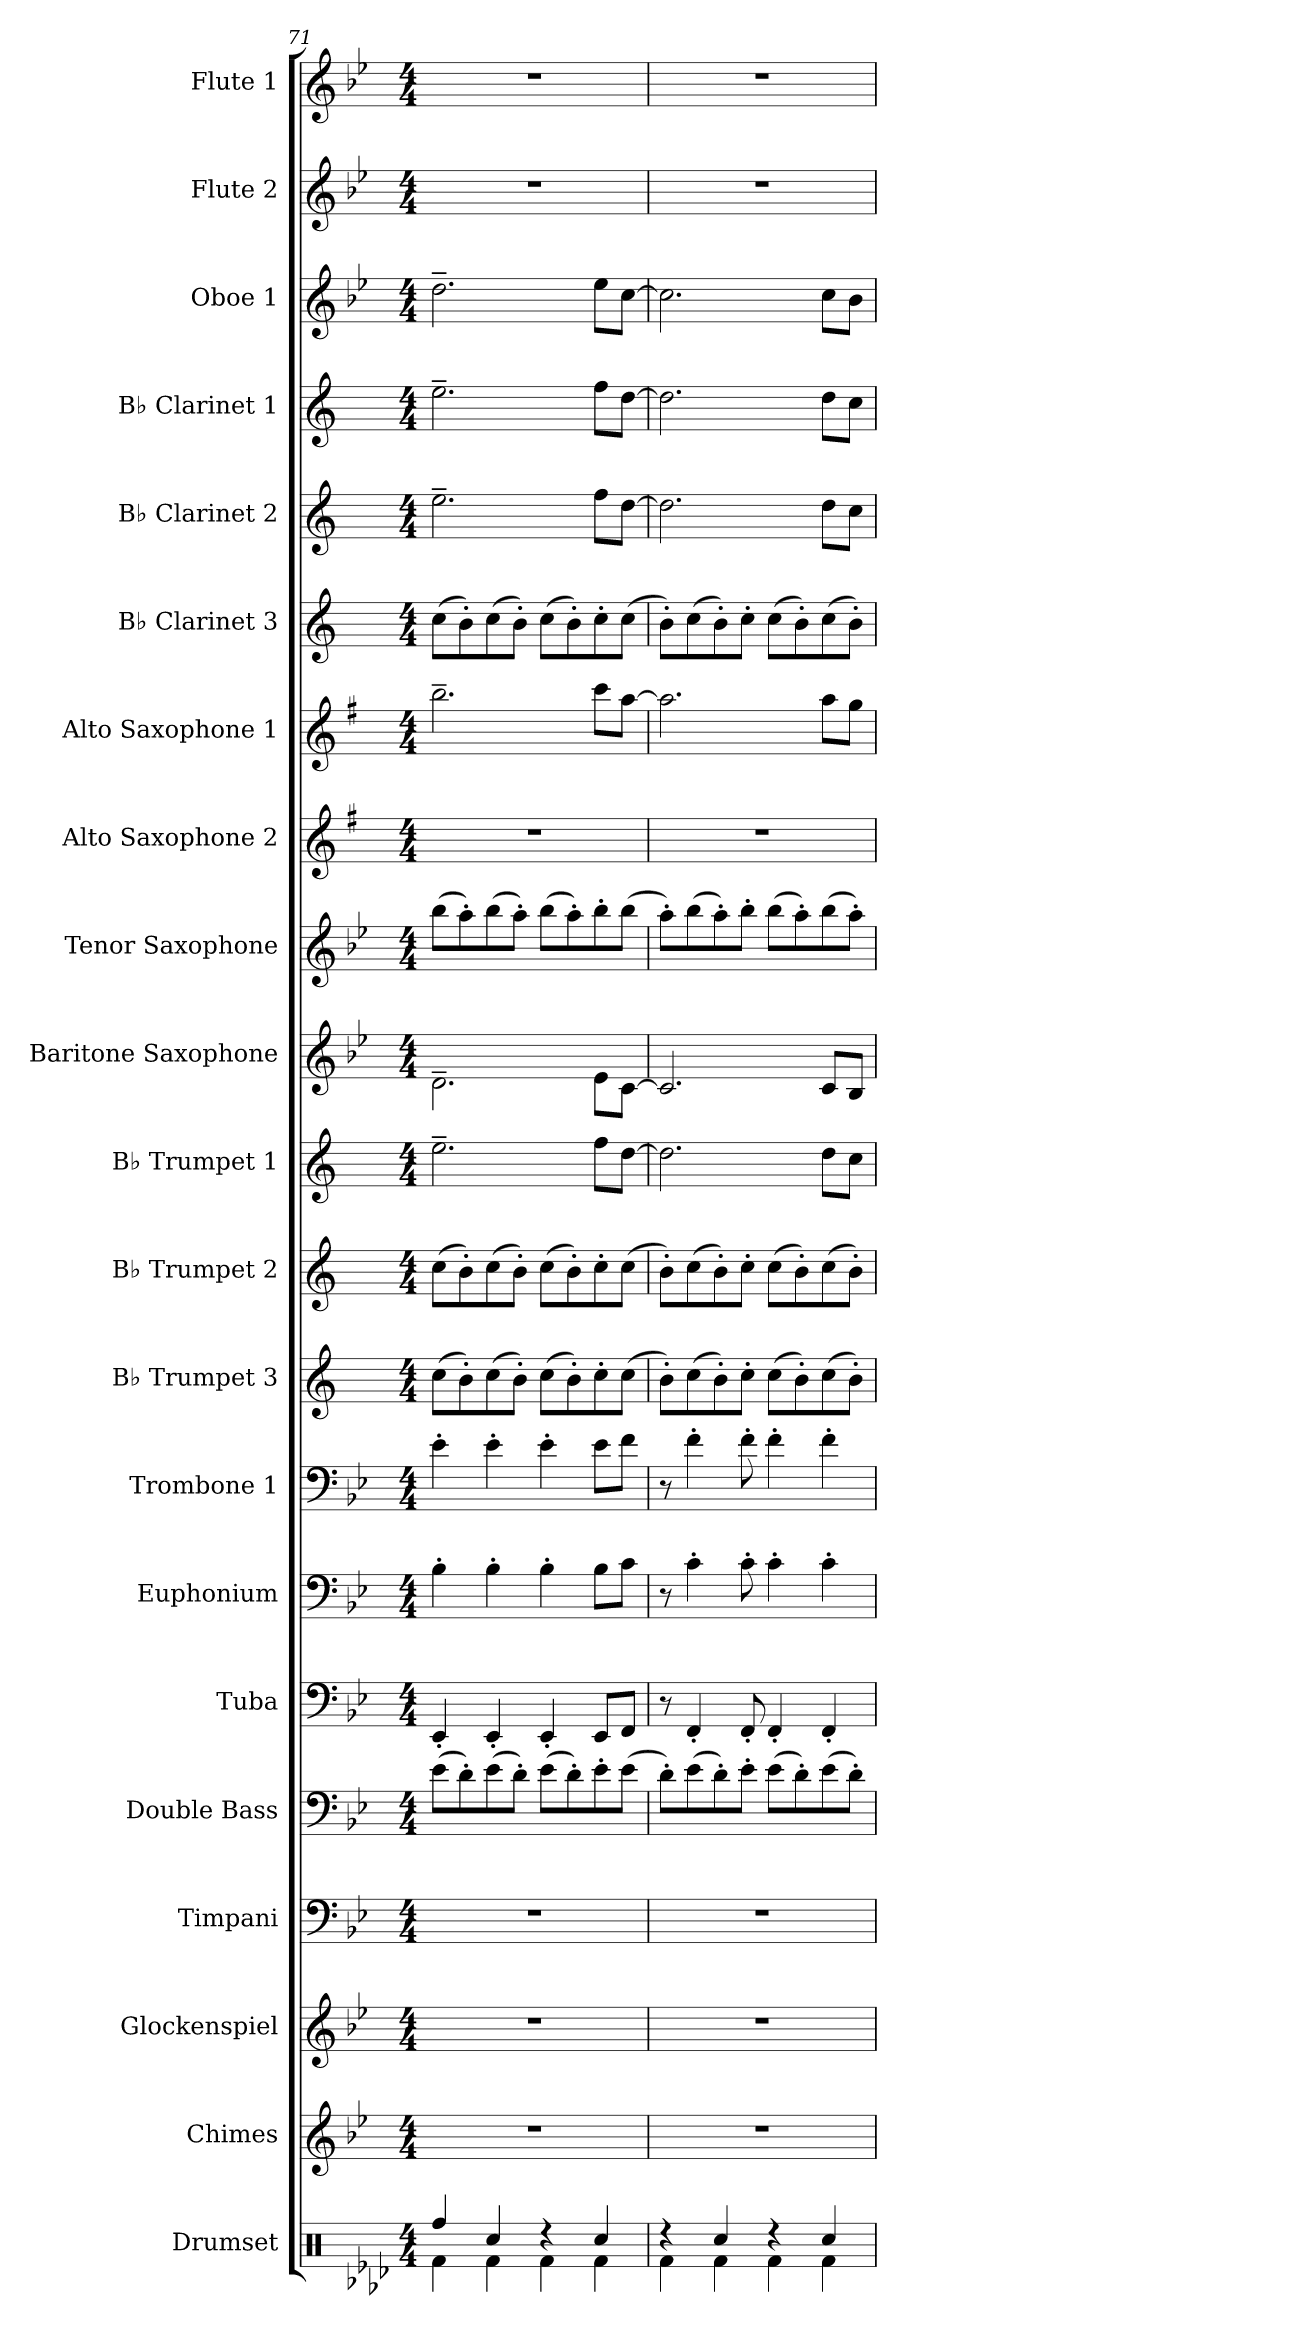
**kern	**kern	**kern	**kern	**kern	**kern	**kern	**kern	**kern	**kern	**kern	**kern	**kern	**kern	**kern	**kern	**kern	**kern	**kern	**kern	**kern
*part21	*part20	*part19	*part18	*part17	*part16	*part15	*part14	*part13	*part12	*part11	*part10	*part9	*part8	*part7	*part6	*part5	*part4	*part3	*part2	*part1
*staff21	*staff20	*staff19	*staff18	*staff17	*staff16	*staff15	*staff14	*staff13	*staff12	*staff11	*staff10	*staff9	*staff8	*staff7	*staff6	*staff5	*staff4	*staff3	*staff2	*staff1
*I"Drumset	*I"Chimes	*I"Glockenspiel	*I"Timpani	*I"Double Bass	*I"Tuba	*I"Euphonium	*I"Trombone 1	*I"B♭ Trumpet 3	*I"B♭ Trumpet 2	*I"B♭ Trumpet 1	*I"Baritone Saxophone	*I"Tenor Saxophone	*I"Alto Saxophone 2	*I"Alto Saxophone 1	*I"B♭ Clarinet 3	*I"B♭ Clarinet 2	*I"B♭ Clarinet 1	*I"Oboe 1	*I"Flute 2	*I"Flute 1
*I'D. Set	*I'Cme.	*I'Glk.	*I'Timp.	*I'Db.	*I'Tba.	*I'Euph.	*I'Tbn. 1	*I'B♭ Tpt. 3	*I'B♭ Tpt. 2	*I'B♭ Tpt. 1	*I'Bar. Sax.	*I'T. Sax.	*I'A. Sax. 2	*I'A. Sax. 1	*I'B♭ Cl. 3	*I'B♭ Cl. 2	*I'B♭ Cl. 1	*I'Ob. 1	*I'Fl. 2	*I'Fl. 1
!!LO:PB:g=z
*clefX	*clefG2	*clefG2	*clefF4	*clefF4	*clefF4	*clefF4	*clefF4	*clefG2	*clefG2	*clefG2	*clefG2	*clefG2	*clefG2	*clefG2	*clefG2	*clefG2	*clefG2	*clefG2	*clefG2	*clefG2
*	*	*ITrd-14c-24	*	*ITrd7c12	*	*	*	*ITrd1c2	*ITrd1c2	*ITrd1c2	*ITrd12c21	*ITrd8c14	*ITrd5c9	*ITrd5c9	*ITrd1c2	*ITrd1c2	*ITrd1c2	*	*	*
*k[b-e-a-d-]	*k[b-e-]	*k[b-e-]	*k[b-e-]	*k[b-e-]	*k[b-e-]	*k[b-e-]	*k[b-e-]	*k[b-e-]	*k[b-e-]	*k[b-e-]	*k[b-e-]	*k[b-e-]	*k[b-e-]	*k[b-e-]	*k[b-e-]	*k[b-e-]	*k[b-e-]	*k[b-e-]	*k[b-e-]	*k[b-e-]
*M4/4	*M4/4	*M4/4	*M4/4	*M4/4	*M4/4	*M4/4	*M4/4	*M4/4	*M4/4	*M4/4	*M4/4	*M4/4	*M4/4	*M4/4	*M4/4	*M4/4	*M4/4	*M4/4	*M4/4	*M4/4
=71	=71	=71	=71	=71	=71	=71	=71	=71	=71	=71	=71	=71	=71	=71	=71	=71	=71	=71	=71	=71
*^	*	*	*	*	*	*	*	*	*	*	*	*	*	*	*	*	*	*	*	*
4Rff/	4Rf\	1r	1r	1r	(>8E-\L	4EE-'/	4B-'\	4e-'\	(>8b-\L	(>8b-\L	2.dd~\	2.D~\	(>8b-\L	1r	2.dd~\	(>8b-\L	2.dd~\	2.dd~\	2.dd~\	1r	1r
.	.	.	.	.	8D'\)	.	.	.	8a'\)	8a'\)	.	.	8a'\)	.	.	8a'\)	.	.	.	.	.
4Rcc/	4Rf\	.	.	.	(>8E-\	4EE-'/	4B-'\	4e-'\	(>8b-\	(>8b-\	.	.	(>8b-\	.	.	(>8b-\	.	.	.	.	.
.	.	.	.	.	8D'\J)	.	.	.	8a'\J)	8a'\J)	.	.	8a'\J)	.	.	8a'\J)	.	.	.	.	.
4r	4Rf\	.	.	.	(>8E-\L	4EE-'/	4B-'\	4e-'\	(>8b-\L	(>8b-\L	.	.	(>8b-\L	.	.	(>8b-\L	.	.	.	.	.
.	.	.	.	.	8D'\)	.	.	.	8a'\)	8a'\)	.	.	8a'\)	.	.	8a'\)	.	.	.	.	.
4Rcc/	4Rf\	.	.	.	8E-'\	8EE-/L	8B-\L	8e-\L	8b-'\	8b-'\	8ee-\L	8E-\L	8b-'\	.	8ee-\L	8b-'\	8ee-\L	8ee-\L	8ee-\L	.	.
.	.	.	.	.	(>8E-\J	8FF/J	8c\J	8f\J	(>8b-\J	(>8b-\J	[8cc\J	[8C\J	(>8b-\J	.	[8cc\J	(>8b-\J	[8cc\J	[8cc\J	[8cc\J	.	.
=72	=72	=72	=72	=72	=72	=72	=72	=72	=72	=72	=72	=72	=72	=72	=72	=72	=72	=72	=72	=72	=72
4r	4Rf\	1r	1r	1r	8D'\L)	8r	8r	8r	8a'\L)	8a'\L)	2.cc\]	2.C/]	8a'\L)	1r	2.cc\]	8a'\L)	2.cc\]	2.cc\]	2.cc\]	1r	1r
.	.	.	.	.	(>8E-\	4FF'/	4c'\	4f'\	(>8b-\	(>8b-\	.	.	(>8b-\	.	.	(>8b-\	.	.	.	.	.
4Rcc/	4Rf\	.	.	.	8D'\)	.	.	.	8a'\)	8a'\)	.	.	8a'\)	.	.	8a'\)	.	.	.	.	.
.	.	.	.	.	8E-'\J	8FF'/	8c'\	8f'\	8b-'\J	8b-'\J	.	.	8b-'\J	.	.	8b-'\J	.	.	.	.	.
4r	4Rf\	.	.	.	(>8E-\L	4FF'/	4c'\	4f'\	(>8b-\L	(>8b-\L	.	.	(>8b-\L	.	.	(>8b-\L	.	.	.	.	.
.	.	.	.	.	8D'\)	.	.	.	8a'\)	8a'\)	.	.	8a'\)	.	.	8a'\)	.	.	.	.	.
4Rcc/	4Rf\	.	.	.	(>8E-\	4FF'/	4c'\	4f'\	(>8b-\	(>8b-\	8cc\L	8C/L	(>8b-\	.	8cc\L	(>8b-\	8cc\L	8cc\L	8cc\L	.	.
.	.	.	.	.	8D'\J)	.	.	.	8a'\J)	8a'\J)	8b-\J	8BB-/J	8a'\J)	.	8b-\J	8a'\J)	8b-\J	8b-\J	8b-\J	.	.
*v	*v	*	*	*	*	*	*	*	*	*	*	*	*	*	*	*	*	*	*	*	*
=	=	=	=	=	=	=	=	=	=	=	=	=	=	=	=	=	=	=	=	=
*-	*-	*-	*-	*-	*-	*-	*-	*-	*-	*-	*-	*-	*-	*-	*-	*-	*-	*-	*-	*-
